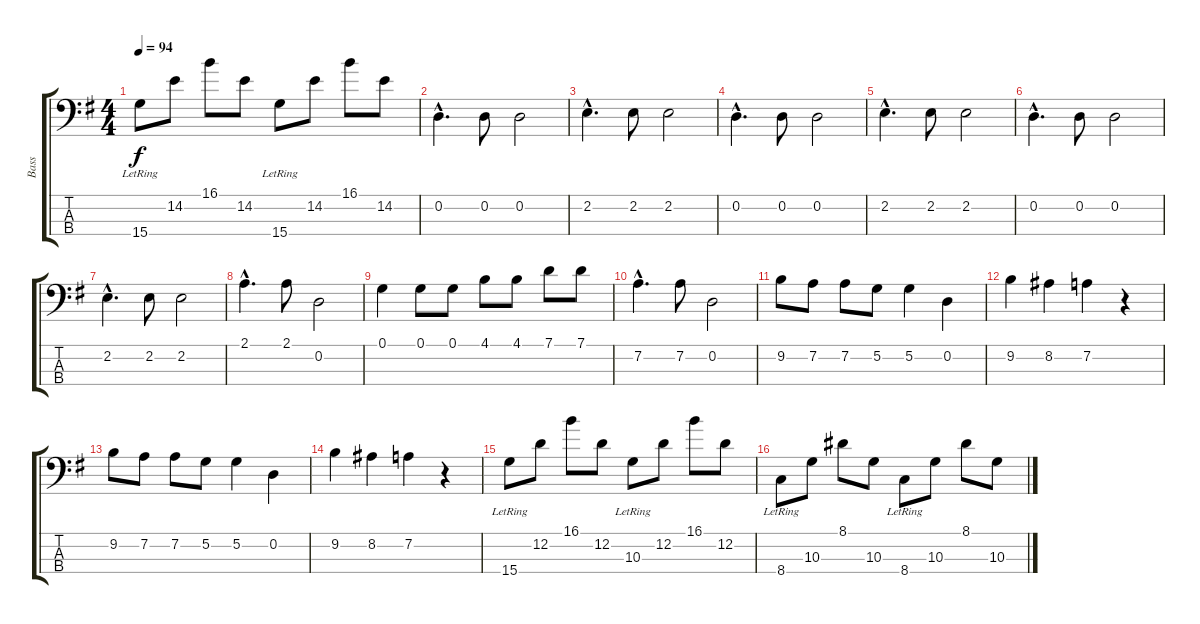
\track ("Bass" "Bass") {instrument electricbassfinger}
\staff {score tabs}
\tuning (G2 D2 A1 E1) {hide}
\ts (4 4)
\tempo 94
\clef f4
\ks g
15.4{lr}.8{dy f} 14.2.8 16.1.8 14.2.8 15.4{lr}.8 14.2.8 16.1.8 14.2.8 |
0.2{hac}.4{d} 0.2.8 0.2.2 |
2.2{hac}.4{d} 2.2.8 2.2.2 |
0.2{hac}.4{d} 0.2.8 0.2.2 |
2.2{hac}.4{d} 2.2.8 2.2.2 |
0.2{hac}.4{d} 0.2.8 0.2.2 |
2.2{hac}.4{d} 2.2.8 2.2.2 |
2.1{hac}.4{d} 2.1.8 0.2.2 |
0.1.4 0.1.8 0.1.8 4.1.8 4.1.8 7.1.8 7.1.8 |
7.2{hac}.4{d} 7.2.8 0.2.2 |
9.2.8 7.2.8 7.2.8 5.2.8 5.2.4 0.2.4 |
9.2.4 8.2.4 7.2.4 r.4 |
9.2.8 7.2.8 7.2.8 5.2.8 5.2.4 0.2.4 |
9.2.4 8.2.4 7.2.4 r.4 |
15.4{lr}.8 12.2.8 16.1.8 12.2.8 10.3{lr}.8 12.2.8 16.1.8 12.2.8 |
8.4{lr}.8 10.3.8 8.1.8 10.3.8 8.4{lr}.8 10.3.8 8.1.8 10.3.8
